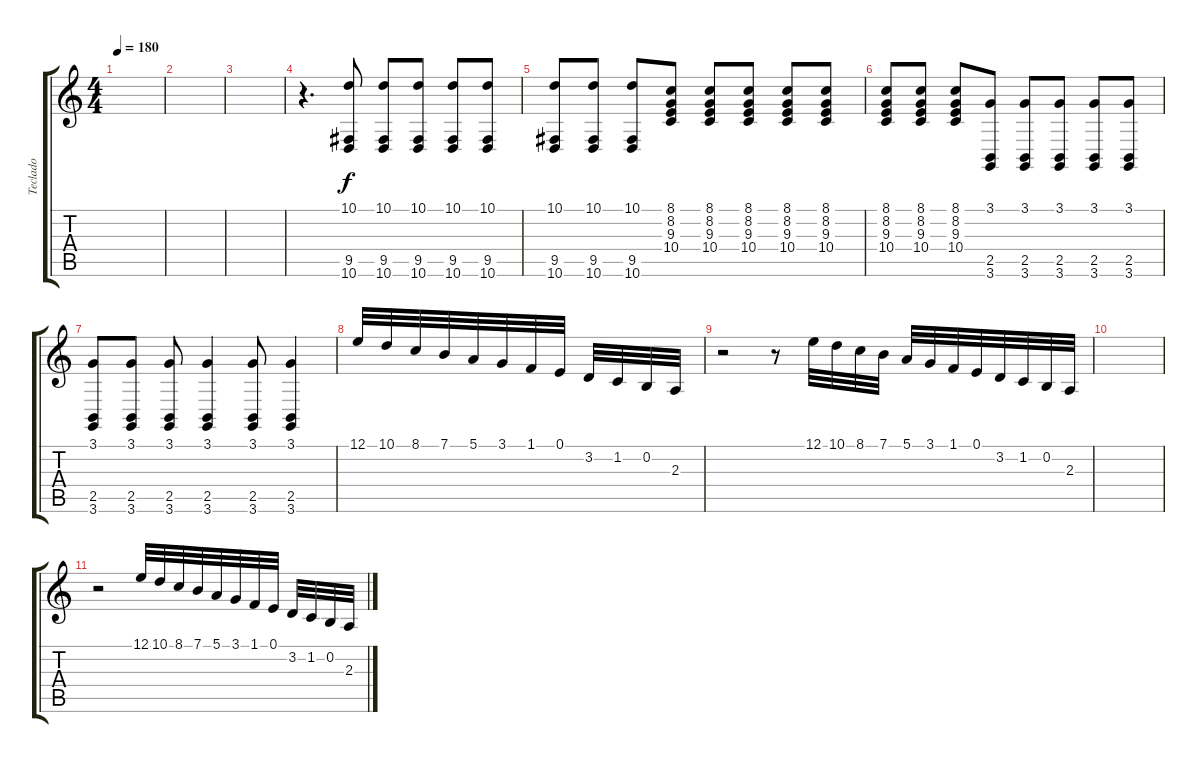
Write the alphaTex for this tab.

\track ("Teclado" "Teclado") {instrument acousticgrandpiano}
\staff {score tabs}
\tuning (E4 B3 G3 D3 A2 E2) {hide}
\ts (4 4)
\tempo 180
\clef g2
\ks c
|
|
|
r.4{d} (10.1 9.5 10.6).8 (10.1 9.5 10.6).8 (10.1 9.5 10.6).8 (10.1 9.5 10.6).8 (10.1 9.5 10.6).8 |
(10.1 9.5 10.6).8 (10.1 9.5 10.6).8 (10.1 9.5 10.6).8 (8.1 8.2 9.3 10.4).8 (8.1 8.2 9.3 10.4).8 (8.1 8.2 9.3 10.4).8 (8.1 8.2 9.3 10.4).8 (8.1 8.2 9.3 10.4).8 |
(8.1 8.2 9.3 10.4).8 (8.1 8.2 9.3 10.4).8 (8.1 8.2 9.3 10.4).8 (3.1 2.5 3.6).8 (3.1 2.5 3.6).8 (3.1 2.5 3.6).8 (3.1 2.5 3.6).8 (3.1 2.5 3.6).8 |
(3.1 2.5 3.6).8 (3.1 2.5 3.6).8 (3.1 2.5 3.6).8 (3.1 2.5 3.6).4 (3.1 2.5 3.6).8 (3.1 2.5 3.6).4 |
12.1.32 10.1.32 8.1.32 7.1.32 5.1.32 3.1.32 1.1.32 0.1.32 3.2.32 1.2.32 0.2.32 2.3.32 |
r.2 r.8 12.1.32 10.1.32 8.1.32 7.1.32 5.1.32 3.1.32 1.1.32 0.1.32 3.2.32 1.2.32 0.2.32 2.3.32 |
|
r.2 12.1.32 10.1.32 8.1.32 7.1.32 5.1.32 3.1.32 1.1.32 0.1.32 3.2.32 1.2.32 0.2.32 2.3.32
